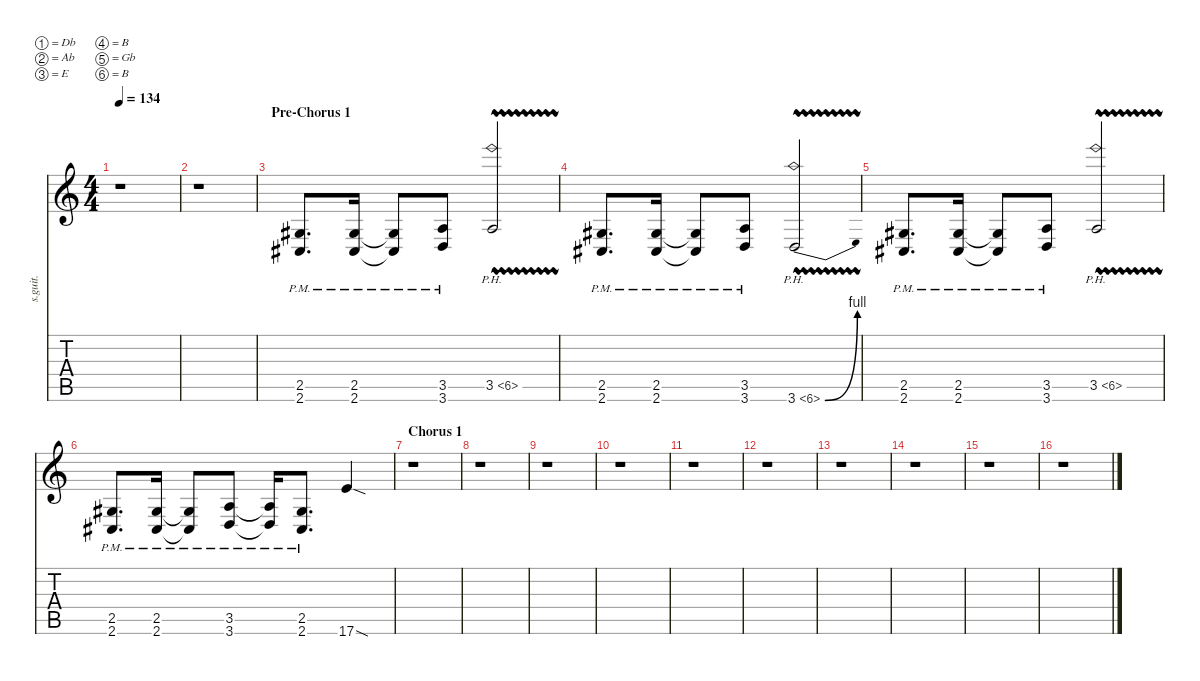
\defaultSystemsLayout 4
\hideDynamics
\bracketExtendMode nobrackets
\track ("Jim Root (Backing)" "s.guit.") {instrument distortionguitar}
\staff {score tabs}
\tuning (Db4 Ab3 E3 B2 Gb2 B1)
\ts (4 4)
\tempo 134
\clef g2
\ks c
r.1{dy f} |
r.1 |
\section ("" "Pre-Chorus 1")
(2.5{pm acc #} 2.6{pm acc #}).8{d} (2.5{pm acc #} 2.6{pm acc #}).16 (2.5{pm t acc #} 2.6{pm t acc #}).8 (3.5{pm} 3.6{pm}).8 3.5{ph 3 vw}.2{dy mf} |
(2.5{pm acc #} 2.6{pm acc #}).8{d dy f} (2.5{pm acc #} 2.6{pm acc #}).16 (2.5{pm t acc #} 2.6{pm t acc #}).8 (3.5{pm} 3.6{pm}).8 3.6{be (bend 0 0 15 4) ph 3 vw}.2 |
(2.5{pm acc #} 2.6{pm acc #}).8{d} (2.5{pm acc #} 2.6{pm acc #}).16 (2.5{pm t acc #} 2.6{pm t acc #}).8 (3.5{pm} 3.6{pm}).8 3.5{ph 3 vw}.2{dy mf} |
(2.5{pm acc #} 2.6{pm acc #}).8{d dy f} (2.5{pm acc #} 2.6{pm acc #}).16 (2.5{pm t acc #} 2.6{pm t acc #}).8 (3.5{pm} 3.6{pm}).8 (3.5{pm t} 3.6{pm t}).16 (2.5{pm acc #} 2.6{pm acc #}).8{d} 17.6{sod}.4 |
\section ("" "Chorus 1")
r.1 |
r.1 |
r.1 |
r.1 |
r.1 |
r.1 |
r.1 |
r.1 |
r.1 |
r.1
